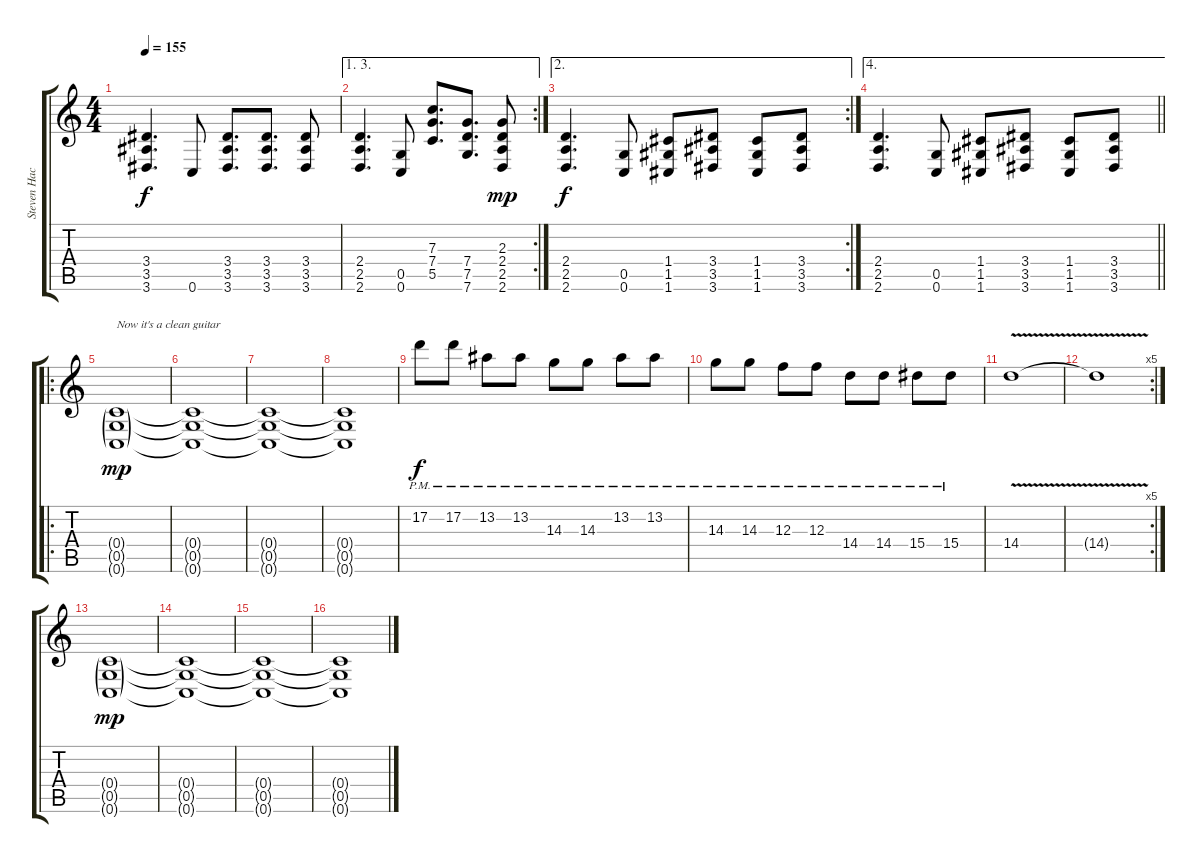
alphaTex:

\track ("Steven Hackney 1" "Steven Hac") {instrument distortionguitar bank 255}
\staff {score tabs}
\tuning (D4 A3 F3 C3 G2 C2) {hide}
\ts (4 4)
\tempo 155
\clef g2
\ks c
(3.4 3.5 3.6).4{d dy f} 0.6.8 (3.4 3.5 3.6).8{d} (3.4 3.5 3.6).8{d} (3.4 3.5 3.6).8 |
\ae (1 3)
\rc 2
(2.4 2.5 2.6).4{d} (0.5 0.6).8 (7.3 7.4 5.5).8{d} (7.4 7.5 7.6).8{d} (2.3 2.4 2.5 2.6).8{dy mp} |
\ae 2
\rc 2
(2.4 2.5 2.6).4{d dy f} (0.5 0.6).8 (1.4 1.5 1.6).8 (3.4 3.5 3.6).8 (1.4 1.5 1.6).8 (3.4 3.5 3.6).8 |
\ae 4
\barLineRight lightlight
(2.4 2.5 2.6).4{d} (0.5 0.6).8 (1.4 1.5 1.6).8 (3.4 3.5 3.6).8 (1.4 1.5 1.6).8 (3.4 3.5 3.6).8 |
\ro
(0.4{g} 0.5{g} 0.6{g}).1{txt "Now it's a clean guitar" dy mp} |
(0.4{t} 0.5{t} 0.6{t}).1 |
(0.4{t} 0.5{t} 0.6{t}).1 |
(0.4{t} 0.5{t} 0.6{t}).1 |
17.2{pm}.8{dy f} 17.2{pm}.8 13.2{pm}.8 13.2{pm}.8 14.3{pm}.8 14.3{pm}.8 13.2{pm}.8 13.2{pm}.8 |
14.3{pm}.8 14.3{pm}.8 12.3{pm}.8 12.3{pm}.8 14.4{pm}.8 14.4{pm}.8 15.4{pm}.8 15.4{pm}.8 |
14.4{v}.1 |
\rc 5
14.4{t}.1 |
(0.4{g} 0.5{g} 0.6{g}).1{dy mp} |
(0.4{t} 0.5{t} 0.6{t}).1 |
(0.4{t} 0.5{t} 0.6{t}).1 |
(0.4{t} 0.5{t} 0.6{t}).1
